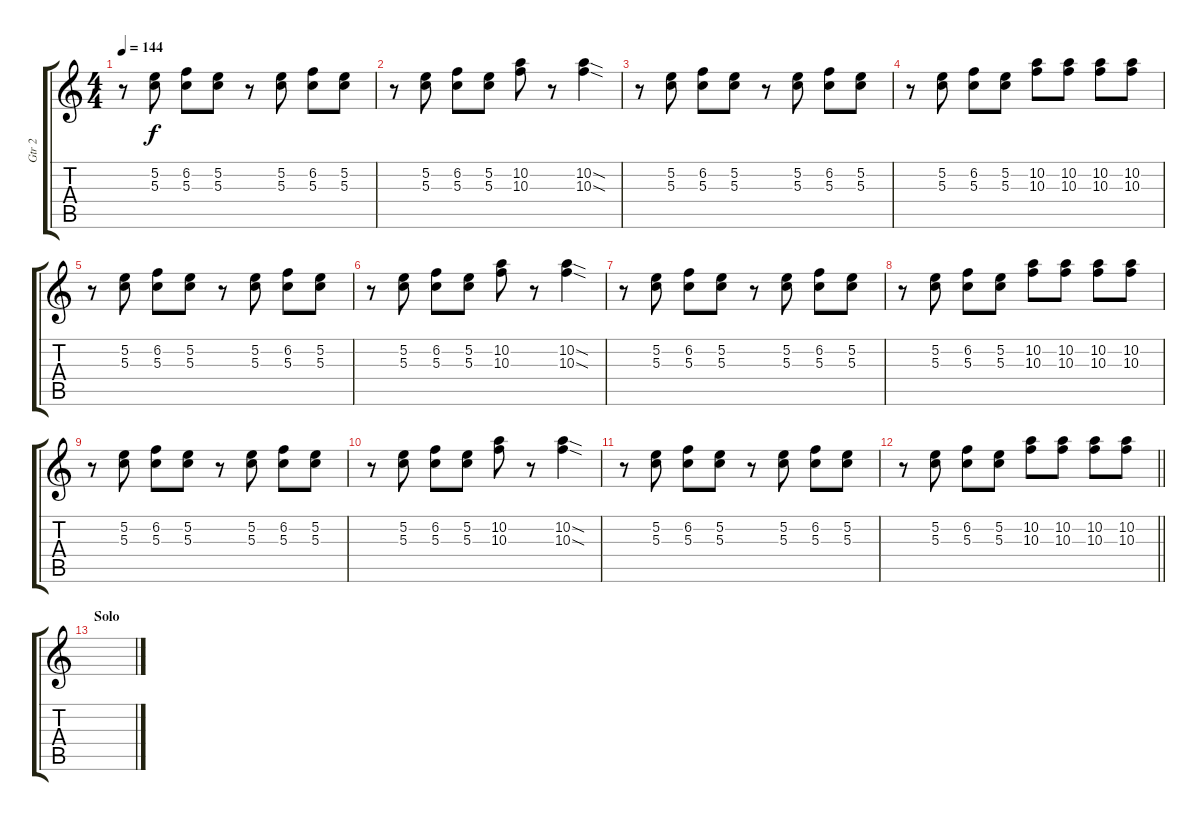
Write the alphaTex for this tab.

\track ("Gtr 2" "Gtr 2") {instrument electricguitarclean}
\staff {score tabs}
\tuning (E4 B3 G3 D3 A2 E2) {hide}
\ts (4 4)
\tempo 144
\clef g2
\ks c
r.8{dy f} (5.2 5.3).8 (6.2 5.3).8 (5.2 5.3).8 r.8 (5.2 5.3).8 (6.2 5.3).8 (5.2 5.3).8 |
r.8 (5.2 5.3).8 (6.2 5.3).8 (5.2 5.3).8 (10.2 10.3).8 r.8 (10.2{sod} 10.3{sod}).4 |
r.8 (5.2 5.3).8 (6.2 5.3).8 (5.2 5.3).8 r.8 (5.2 5.3).8 (6.2 5.3).8 (5.2 5.3).8 |
r.8 (5.2 5.3).8 (6.2 5.3).8 (5.2 5.3).8 (10.2 10.3).8 (10.2 10.3).8 (10.2 10.3).8 (10.2 10.3).8 |
r.8 (5.2 5.3).8 (6.2 5.3).8 (5.2 5.3).8 r.8 (5.2 5.3).8 (6.2 5.3).8 (5.2 5.3).8 |
r.8 (5.2 5.3).8 (6.2 5.3).8 (5.2 5.3).8 (10.2 10.3).8 r.8 (10.2{sod} 10.3{sod}).4 |
r.8 (5.2 5.3).8 (6.2 5.3).8 (5.2 5.3).8 r.8 (5.2 5.3).8 (6.2 5.3).8 (5.2 5.3).8 |
r.8 (5.2 5.3).8 (6.2 5.3).8 (5.2 5.3).8 (10.2 10.3).8 (10.2 10.3).8 (10.2 10.3).8 (10.2 10.3).8 |
r.8 (5.2 5.3).8 (6.2 5.3).8 (5.2 5.3).8 r.8 (5.2 5.3).8 (6.2 5.3).8 (5.2 5.3).8 |
r.8 (5.2 5.3).8 (6.2 5.3).8 (5.2 5.3).8 (10.2 10.3).8 r.8 (10.2{sod} 10.3{sod}).4 |
r.8 (5.2 5.3).8 (6.2 5.3).8 (5.2 5.3).8 r.8 (5.2 5.3).8 (6.2 5.3).8 (5.2 5.3).8 |
\barLineRight lightlight
r.8 (5.2 5.3).8 (6.2 5.3).8 (5.2 5.3).8 (10.2 10.3).8 (10.2 10.3).8 (10.2 10.3).8 (10.2 10.3).8 |
\section ("" "Solo")
